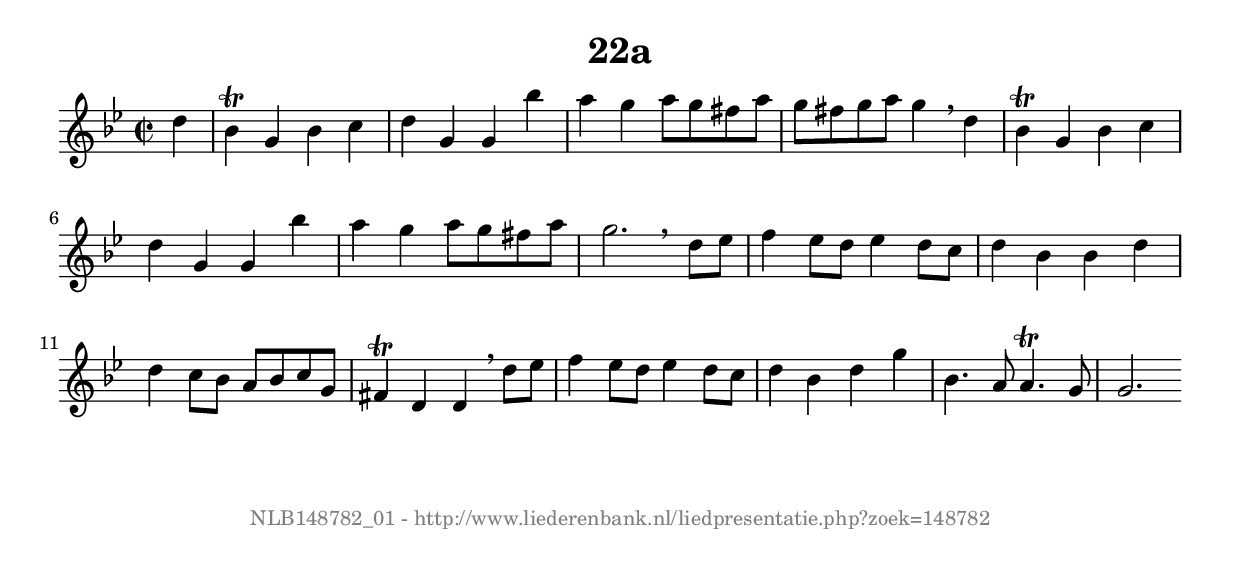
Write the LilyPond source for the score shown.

%
% produced by wce2krn 1.64 (7 June 2014)
%
\version"2.16"
#(append! paper-alist '(("long" . (cons (* 210 mm) (* 2000 mm)))))
#(set-default-paper-size "long")
sb = {\breathe}
mBreak = {\breathe }
bBreak = {\breathe }
x = {\once\override NoteHead #'style = #'cross }
gl=\glissando
itime={\override Staff.TimeSignature #'stencil = ##f }
ficta = {\once\set suggestAccidentals = ##t}
fine = {\once\override Score.RehearsalMark #'self-alignment-X = #1 \mark \markup {\italic{Fine}}}
dc = {\once\override Score.RehearsalMark #'self-alignment-X = #1 \mark \markup {\italic{D.C.}}}
dcf = {\once\override Score.RehearsalMark #'self-alignment-X = #1 \mark \markup {\italic{D.C. al Fine}}}
dcc = {\once\override Score.RehearsalMark #'self-alignment-X = #1 \mark \markup {\italic{D.C. al Coda}}}
ds = {\once\override Score.RehearsalMark #'self-alignment-X = #1 \mark \markup {\italic{D.S.}}}
dsf = {\once\override Score.RehearsalMark #'self-alignment-X = #1 \mark \markup {\italic{D.S. al Fine}}}
dsc = {\once\override Score.RehearsalMark #'self-alignment-X = #1 \mark \markup {\italic{D.S. al Coda}}}
pv = {\set Score.repeatCommands = #'((volta "1"))}
sv = {\set Score.repeatCommands = #'((volta "2"))}
tv = {\set Score.repeatCommands = #'((volta "3"))}
qv = {\set Score.repeatCommands = #'((volta "4"))}
xv = {\set Score.repeatCommands = #'((volta #f))}
\header{ tagline = ""
title = "22a"
}
\score {{
\key g \minor
\relative g'
{
\set melismaBusyProperties = #'()
\partial 32*8
\time 2/2
\tempo 4=120
\override Score.MetronomeMark #'transparent = ##t
\override Score.RehearsalMark #'break-visibility = #(vector #t #t #f)
d'4 bes^\trill g bes c d g, g bes' a g a8 g fis a g fis g a g4 \sb d bes^\trill g bes c d g, g bes' a g a8 g fis a g2.\bar ":|:" \bBreak
d8 es f4 es8 d es4 d8 c d4 bes bes d d c8 bes a bes c g fis4^\trill d d \sb d'8 es f4 es8 d es4 d8 c d4 bes d g bes,4. a8 a4.^\trill g8 g2. \bar ":|"
 }}
 \midi { }
 \layout {
            indent = 0.0\cm
}
}
\markup { \vspace #0 } \markup { \with-color #grey \fill-line { \center-column { \smaller "NLB148782_01 - http://www.liederenbank.nl/liedpresentatie.php?zoek=148782" } } }
